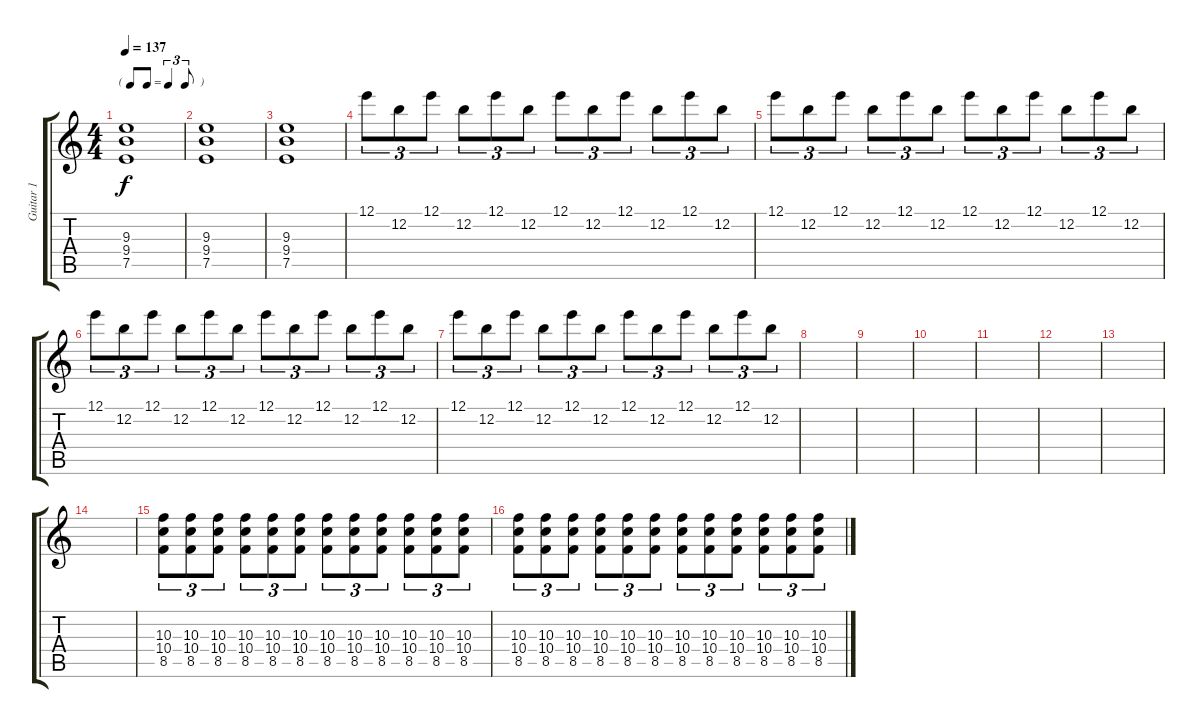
\track ("Guitar 1" "Guitar 1") {instrument overdrivenguitar}
\staff {score tabs}
\tuning (E4 B3 G3 D3 A2 E2) {hide}
\ts (4 4)
\tf triplet8th
\tempo 137
\clef g2
\ks c
(9.3 9.4 7.5).1{dy f} |
(9.3 9.4 7.5).1 |
(9.3 9.4 7.5).1 |
12.1.8{tu (3 2)} 12.2.8{tu (3 2)} 12.1.8{tu (3 2)} 12.2.8{tu (3 2)} 12.1.8{tu (3 2)} 12.2.8{tu (3 2)} 12.1.8{tu (3 2)} 12.2.8{tu (3 2)} 12.1.8{tu (3 2)} 12.2.8{tu (3 2)} 12.1.8{tu (3 2)} 12.2.8{tu (3 2)} |
12.1.8{tu (3 2)} 12.2.8{tu (3 2)} 12.1.8{tu (3 2)} 12.2.8{tu (3 2)} 12.1.8{tu (3 2)} 12.2.8{tu (3 2)} 12.1.8{tu (3 2)} 12.2.8{tu (3 2)} 12.1.8{tu (3 2)} 12.2.8{tu (3 2)} 12.1.8{tu (3 2)} 12.2.8{tu (3 2)} |
12.1.8{tu (3 2)} 12.2.8{tu (3 2)} 12.1.8{tu (3 2)} 12.2.8{tu (3 2)} 12.1.8{tu (3 2)} 12.2.8{tu (3 2)} 12.1.8{tu (3 2)} 12.2.8{tu (3 2)} 12.1.8{tu (3 2)} 12.2.8{tu (3 2)} 12.1.8{tu (3 2)} 12.2.8{tu (3 2)} |
12.1.8{tu (3 2)} 12.2.8{tu (3 2)} 12.1.8{tu (3 2)} 12.2.8{tu (3 2)} 12.1.8{tu (3 2)} 12.2.8{tu (3 2)} 12.1.8{tu (3 2)} 12.2.8{tu (3 2)} 12.1.8{tu (3 2)} 12.2.8{tu (3 2) beam Down} 12.1.8{tu (3 2) beam Down} 12.2.8{tu (3 2) beam Down} |
|
|
|
|
|
|
|
(10.3 10.4 8.5).8{tu (3 2)} (10.3 10.4 8.5).8{tu (3 2)} (10.3 10.4 8.5).8{tu (3 2)} (10.3 10.4 8.5).8{tu (3 2)} (10.3 10.4 8.5).8{tu (3 2)} (10.3 10.4 8.5).8{tu (3 2)} (10.3 10.4 8.5).8{tu (3 2)} (10.3 10.4 8.5).8{tu (3 2)} (10.3 10.4 8.5).8{tu (3 2)} (10.3 10.4 8.5).8{tu (3 2)} (10.3 10.4 8.5).8{tu (3 2)} (10.3 10.4 8.5).8{tu (3 2)} |
(10.3 10.4 8.5).8{tu (3 2)} (10.3 10.4 8.5).8{tu (3 2)} (10.3 10.4 8.5).8{tu (3 2)} (10.3 10.4 8.5).8{tu (3 2)} (10.3 10.4 8.5).8{tu (3 2)} (10.3 10.4 8.5).8{tu (3 2)} (10.3 10.4 8.5).8{tu (3 2)} (10.3 10.4 8.5).8{tu (3 2)} (10.3 10.4 8.5).8{tu (3 2)} (10.3 10.4 8.5).8{tu (3 2)} (10.3 10.4 8.5).8{tu (3 2)} (10.3 10.4 8.5).8{tu (3 2)}
